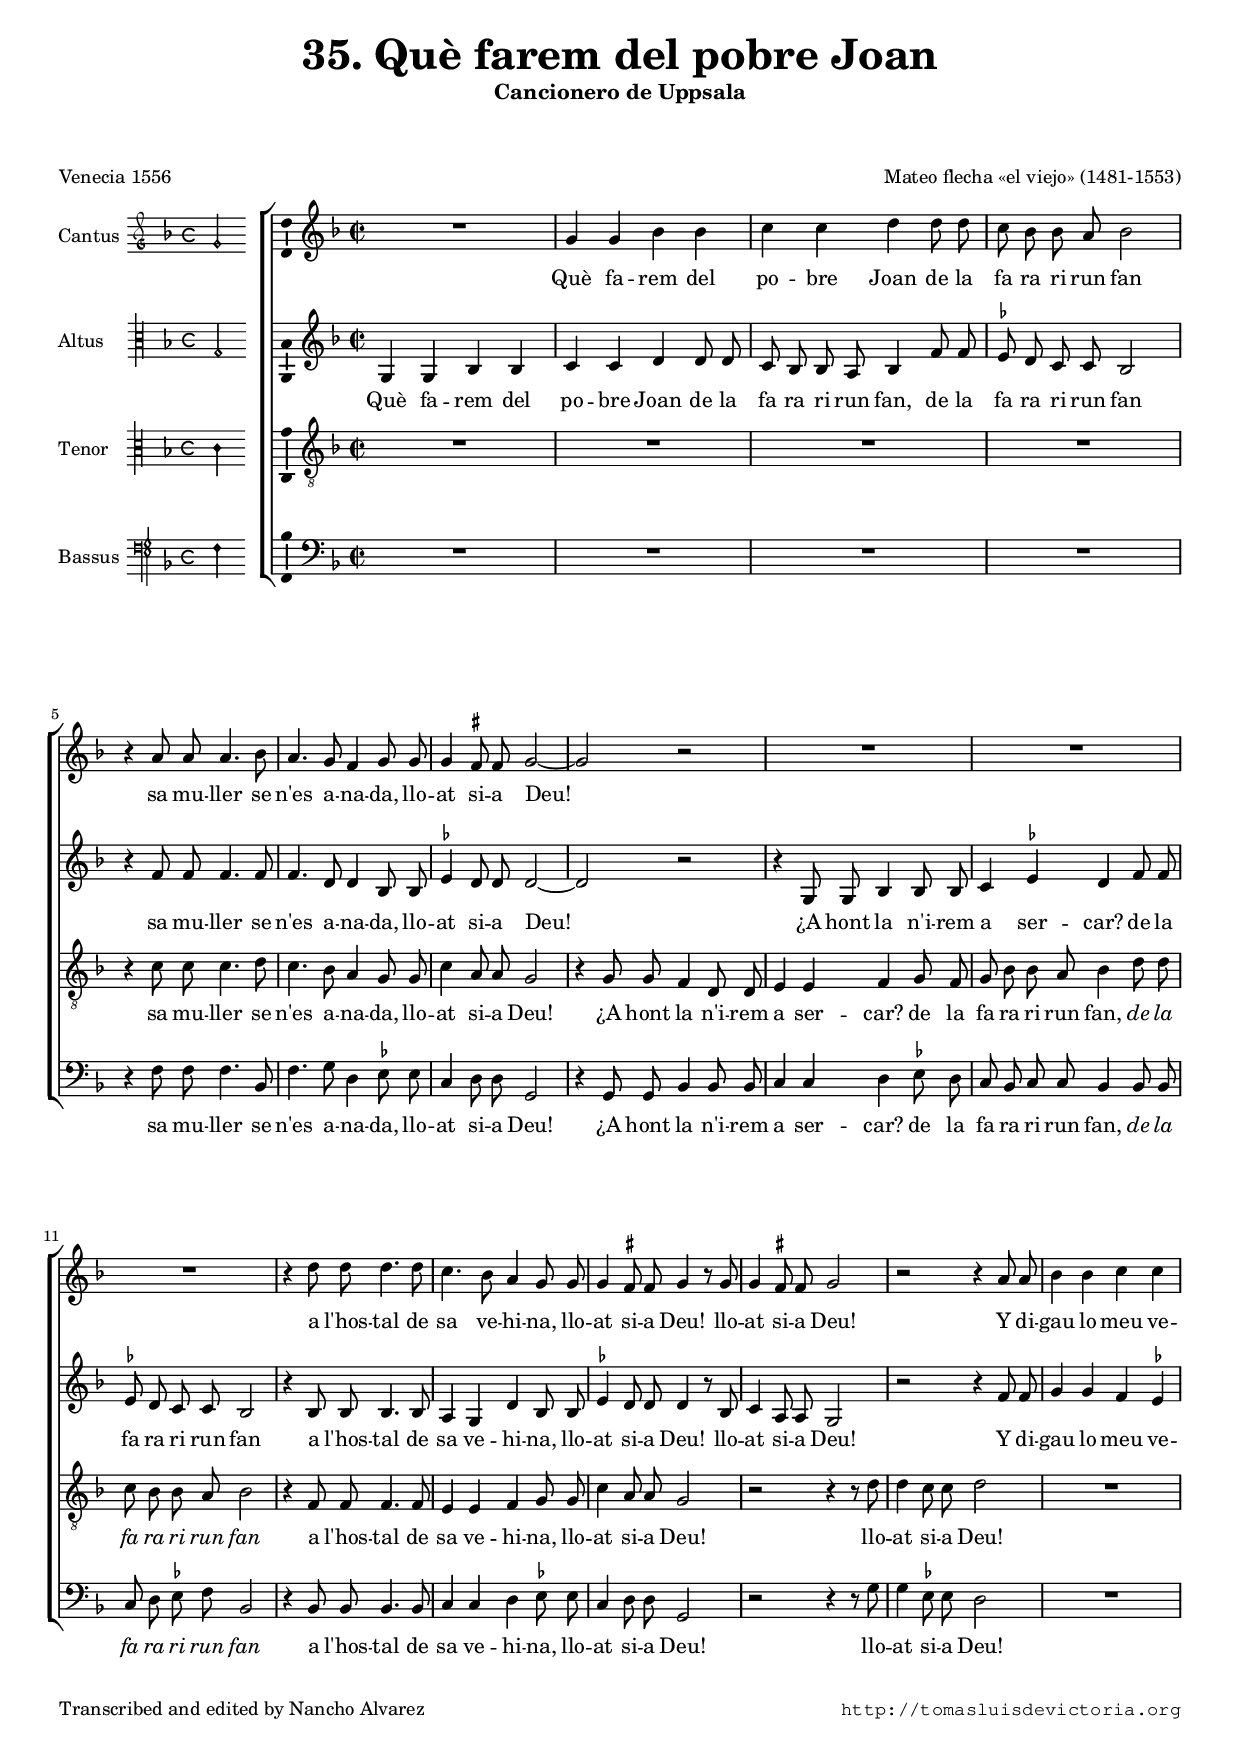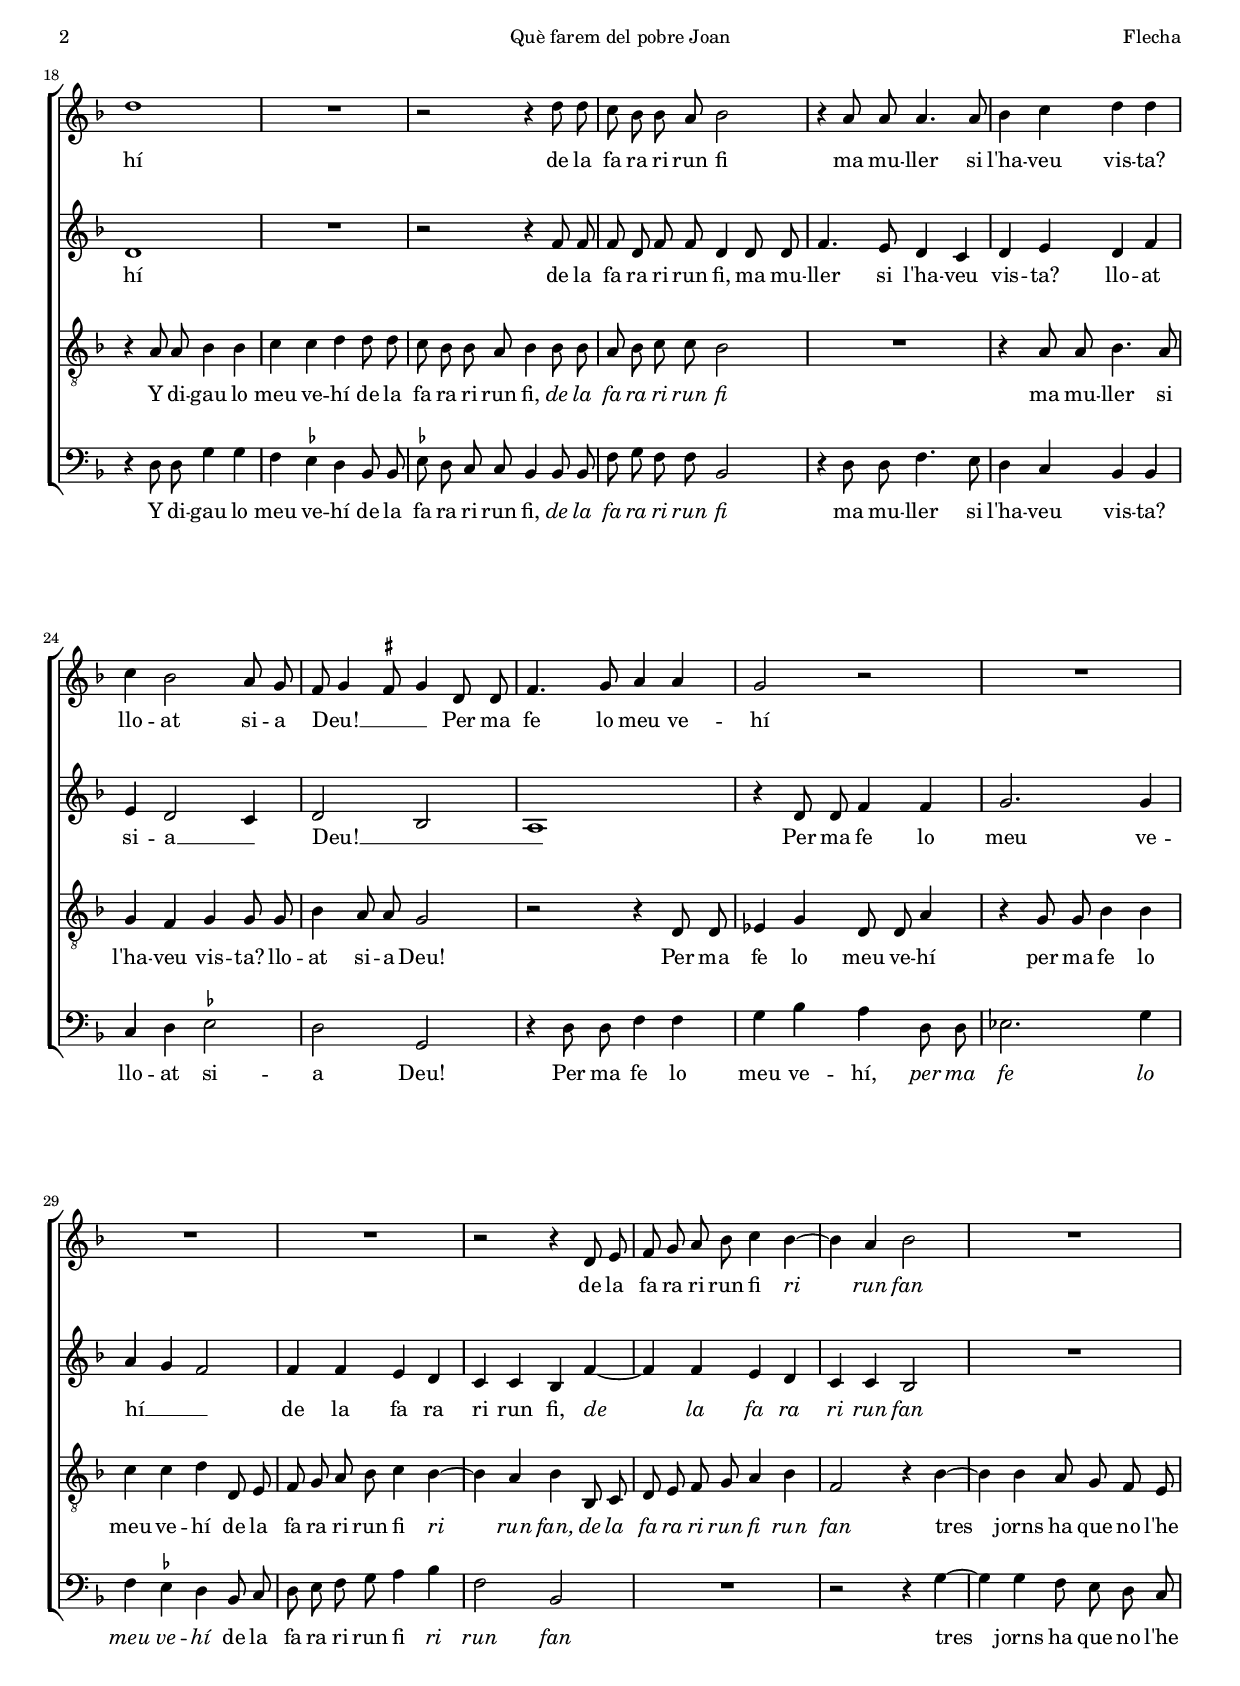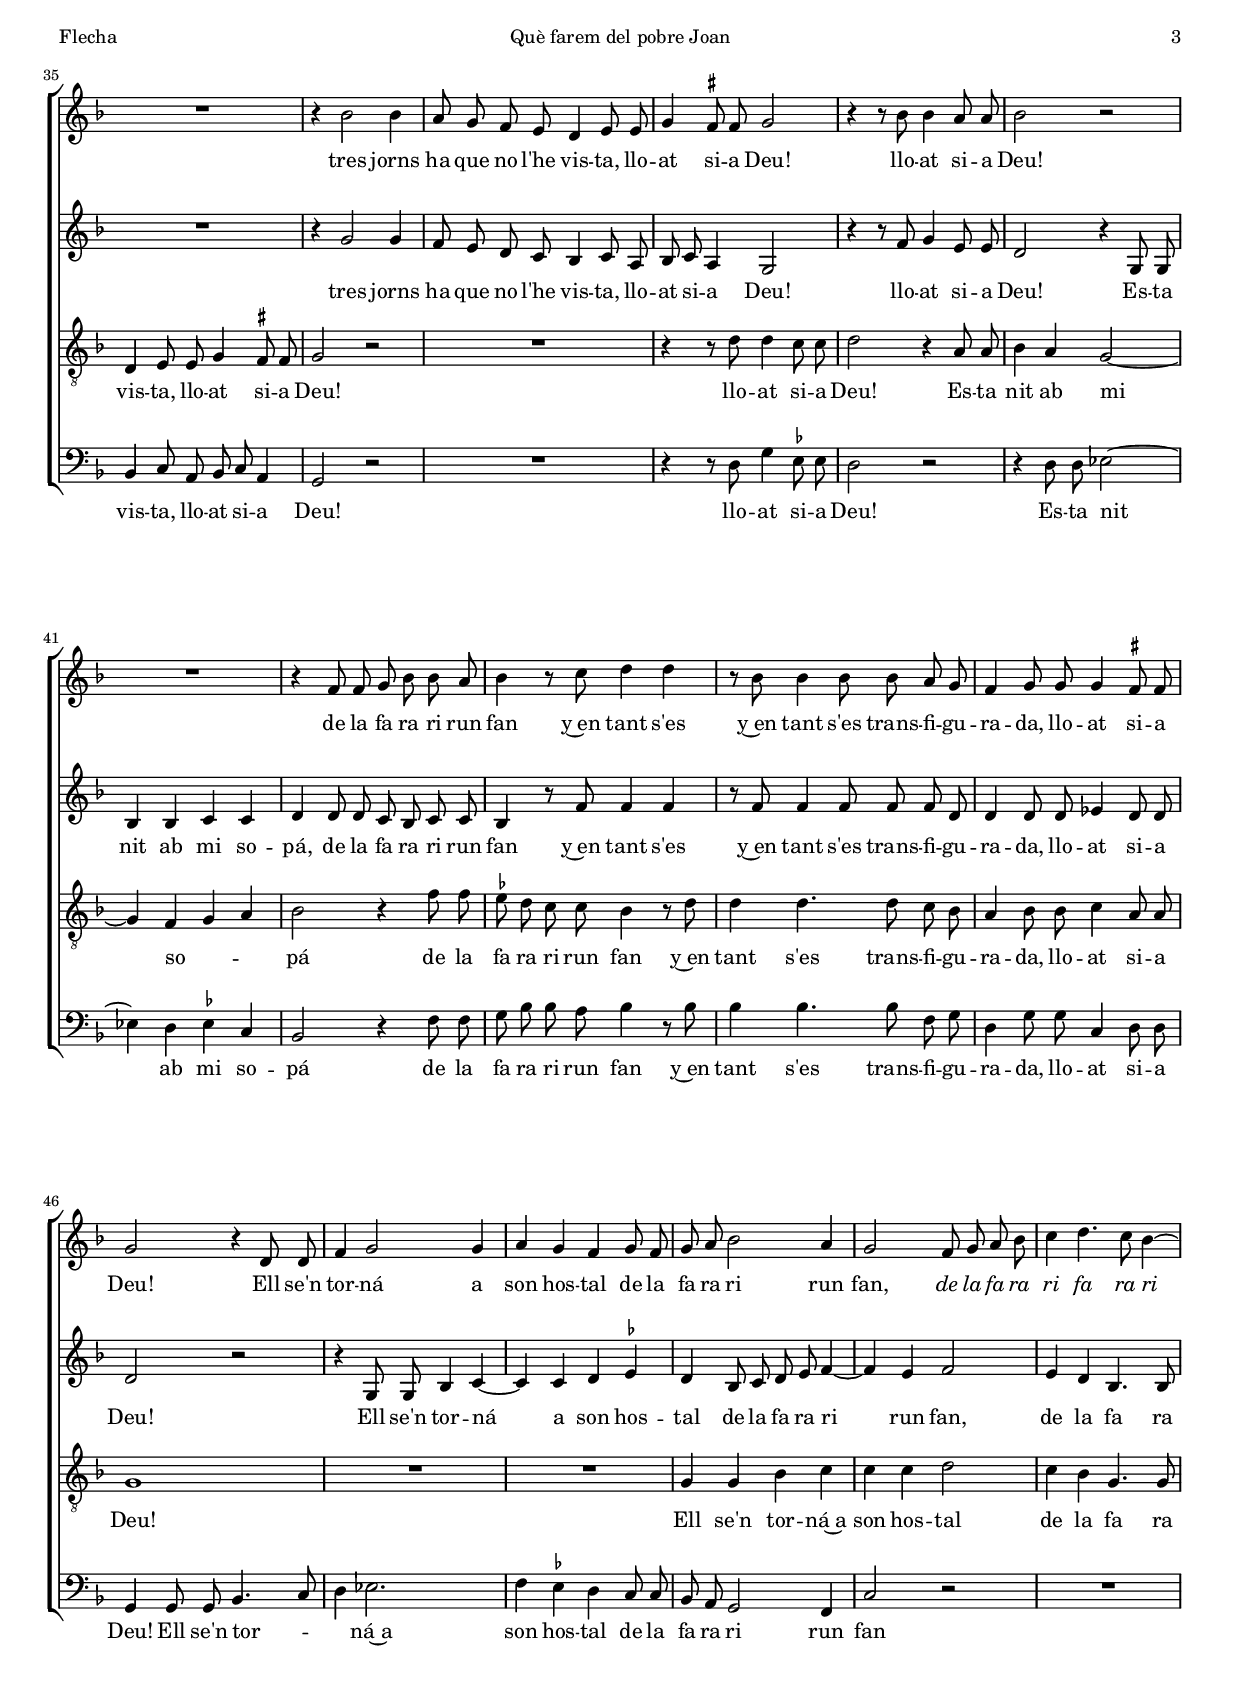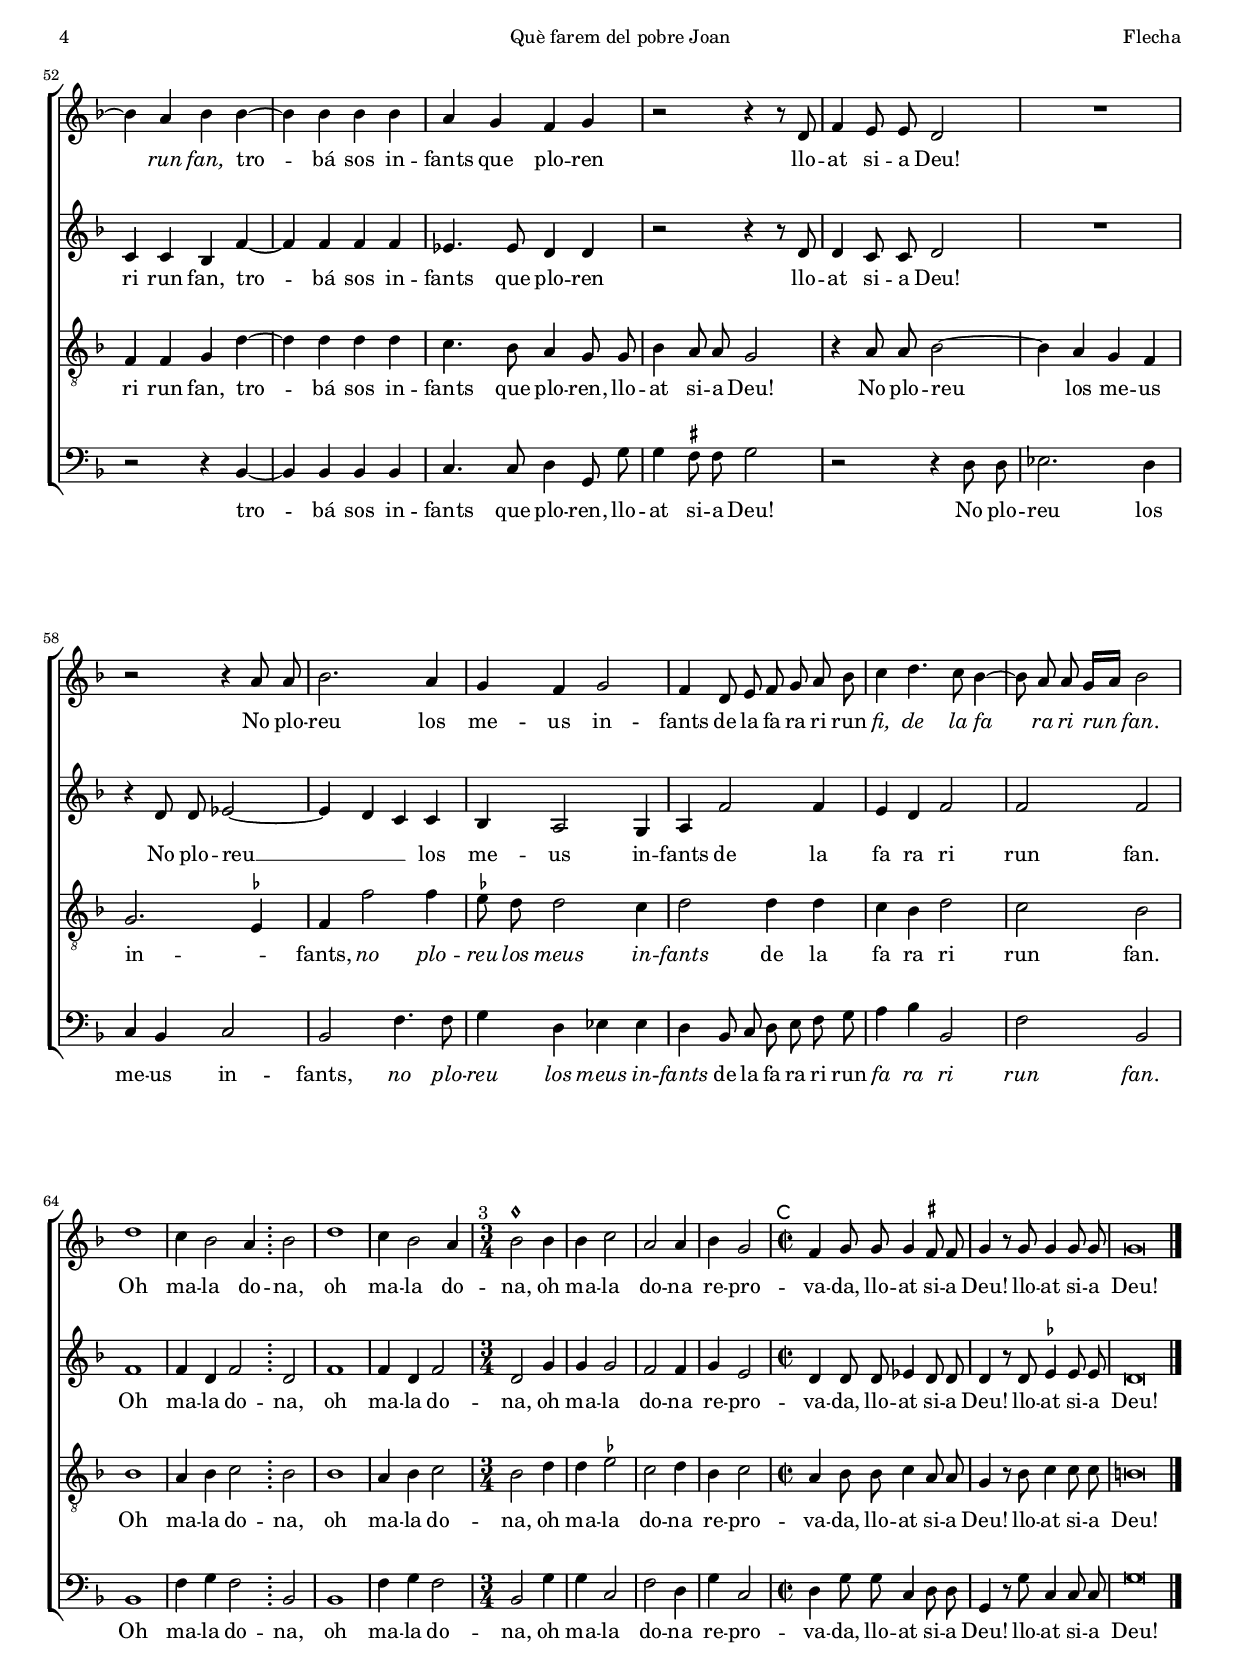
\version "2.18.0"

#(set-default-paper-size "a4")
#(set-global-staff-size 16.35)
#(ly:set-option 'point-and-click #f)
%mobile -s15.2 -i3.2

italicas=\override LyricText.font-shape = #'italic
rectas=\override LyricText.font-shape = #'upright
ss=\once \set suggestAccidentals = ##t
incipitwidth = 20
mtempo={\tempo 4 = 106}
mtempob={\tempo 4 = 53}
mtempoc={\tempo 4 = 159}

htitle="Què farem del pobre Joan"
hcomposer="Flecha"

\header {
	title=\markup{\fontsize #3 "35. Què farem del pobre Joan"}
	subtitle="Cancionero de Uppsala"
	subsubtitle=\markup{\null \vspace #2 }
	composer="Mateo flecha «el viejo» (1481-1553)"
        pdfauthor=\composer
	%opus="(-)"
	poet=\markup{"Venecia 1556"}
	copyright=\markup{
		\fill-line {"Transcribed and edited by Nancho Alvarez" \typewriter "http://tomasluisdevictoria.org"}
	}
%	tagline=""
}

global={\key f \major \time 2/2 \skip 1*65
        \once \override Score.TimeSignature.stencil = ##f
	\bar ";" \time 2/4 \skip 2
        \once \override Score.TimeSignature.stencil = ##f
        \time 4/4 \skip 1*2
        \time 3/4
        \mtempoc
	\skip 1*3/4*4
        \mtempo
        \time 2/2 \skip 1*3
	\bar "|."
}


cantus=\relative c''{
	R1
        g4 g bes bes
        c c d d8 d
        c bes bes a bes2
        r4 a8 a a4. bes8
        a4. g8 f4 g8 g
        g4 \ss fis8 fis g2 ~
        g2 r
        R1*3
        r4 d'8 d d4. d8
        c4. bes8 a4 g8 g
        g4 \ss fis8 fis g4 r8 g
        g4 \ss fis8 fis g2
        r r4 a8 a
        bes4 bes c c
        d1
        R1 % añadido a mano?
        r2 r4 d8 d
        c bes bes a bes2
        r4 a8 a a4. a8
        bes4 c d d
        c bes2 a8 g
        f8 g4 \ss fis8 g4 d8 d
        f4. g8 a4 a
        g2 r2
        R1*3
        r2 r4 d8 e
        f g a bes c4 bes4 ~
        bes4 a4 bes2
        R1*2
        r4 bes2 bes4
        a8 g f e d4 e8 e
        g4 \ss fis8 fis g2
        r4 r8 bes bes4 a8 a
        bes2 r % octavas con el tenor!
        R1
        r4 f8 f g bes bes a
        bes4 r8 c d4 d
        r8 bes bes4 bes8 bes a g
        f4 g8 g g4 \ss fis8 fis
        g2 r4 d8 d
        f4 g2 g4
        a g f g8 f
        g8 a bes2 a4 
        g2 f8 g a bes
        c4 d4. c8 bes4 ~
        bes a bes4 bes ~
        bes4 bes bes bes
        a g f g
        r2 r4 r8 d
        f4 e8 e d2
        R1
        r2 r4 a'8 a
        bes2. a4 % el puntillo parece un silencio o un borrón
        g f g2
        f4 d8 e f g a bes
        c4 d4. c8 bes4 ~
        bes8 a8 a g16[ a]
        bes2  \break
        d1
        c4 bes2 a4
        bes2
        d1
        c4 bes2 a4
        %3
        s4*0^\markup{\hspace #-3.8 "3" \hspace #2 \raise #0.8 \musicglyph #"noteheads.s0petrucci"}
        bes2 bes4 % puntillos de separacion
        bes4 c2
        a2 a4
        bes4 g2
        s4*0^\markup{\hspace #-3.8 \musicglyph #"timesig.neomensural44"}
        f4 g8 g g4 \ss fis8 fis
        g4 r8 g g4 g8 g 
        g\breve*1/2
        
}

altus=\relative c'{
	g4 g bes bes
        c c d d8 d
        c bes bes a bes4 f'8 f
        \ss ees d c c bes2
        r4 f'8 f f4. f8
        f4. d8 d4 bes8 bes
        \ss ees4 d8 d d2 ~
        d r
        r4 g,8 g bes4 bes8 bes
        c4 \ss ees d f8 f
        \ss ees8 d c c bes2
        r4 bes8 bes bes4. bes8
        a4 g d'4 bes8 bes
        \ss ees4 d8 d d4 r8 bes
        c4 a8 a g2
        r r4 f'8 f
        g4 g f \ss ees
        d1
        R1
        r2 r4 f8 f f d f f
        d4 d8 d f4. e8
        d4 c d e
        d f
        e d2 c4
        d2 bes
        a1
        r4 d8 d f4 f
        g2. g4
        a g f2
        f4 f e d
        c c bes f'4 ~ 
        f f4 e4 d
        c c bes2
        R1*2
        r4 g'2 g4
        f8 e d c bes4 c8 a
        bes c a4 g2
        r4 r8 f'8 g4 e8 e
        d2 r4 g,8 g
        bes4 bes c c
        d4 d8 d c bes c c
        bes4 r8 f' f4 f
        r8 f f4 f8 f f d
        d4 d8 d ees4 d8 d
        d2 r2
        r4 g,8 g bes4 c ~
        c c d \ss ees
        d4 bes8 c d e f4 ~
        f e f2
        e4 d bes4. bes8 
        c4 c bes f' ~
        f f f f
        ees4. ees8 d4 d
        r2 r4 r8 d
        d4 c8 c d2
        R1
        r4 d8 d ees2 ~
        ees4 d c c
        bes4 a2 g4
        a4 f'2 f4
        e d f2
        f f
        f1
        f4 d f2
        d
        f1
        f4 d f2
        
        d2 g4
        g4 g2
        f2 f4
        g4 e2
        d4 d8 d ees4 d8 d
        d4 r8 d \ss ees4 ees8 ees
        d\breve*1/2
        
}

tenor=\relative c'{
	R1*4
        r4 c8 c c4. d8
        c4. bes8 a4 g8 g
        c4 a8 a g2
        r4 g8 g f4 d8 d
        e4 e f g8 f
        g8 bes bes a bes4 d8 d
        c bes bes a bes2
        r4 f8 f f4. f8
        e4 e f g8 g
        c4 a8 a g2
        r2 r4 r8 d'
        d4 c8 c d2
        R1
        r4 a8 a bes4 bes
        c c d d8 d 
        c8 bes bes a bes4 bes8 bes
        a8 bes c c bes2
        R1
        r4 a8 a bes4. a8
        g4 f g g8 g
        bes4 a8 a g2
        r2 r4 d8 d
        ees4 g d8 d a'4
        r4 g8 g bes4 bes
        c c d d,8 e
        f g a bes c4 bes ~
        bes a bes4 bes,8 c % parece bes,8 bes
        d e f g a4 bes
        f2 r4 bes ~
        bes bes a8 g f e
        d4 e8 e g4 \ss fis8 fis
        g2 r
        R1
        r4 r8 d' d4 c8 c
        d2 r4 a8 a
        bes4 a g2 ~ % octavas con el cantus!
        g4 f4 g a
        bes2 r4 f'8 f
        \ss ees d c c bes4 r8 d
        d4 d4. d8 c bes
        a4 bes8 bes c4 a8 a
        g1
        R1*2
        g4 g bes c
        c c d2
        c4 bes g4. g8
        f4 f g4 d'4 ~
        d d4 d4 d
        c4. bes8 a4 g8 g
        bes4 a8 a g2
        r4 a8 a bes2 ~
        bes4 a4 g f
        g2. \ss ees4
        f f'2 f4
        \ss ees8 d d2 c4
        d2 d4 d
        c bes d2
        c bes
        bes1
        a4 bes c2
        bes
        bes1
        a4 bes c2
        
        bes2 d4
        d4 \ss ees2
        c2 d4
        bes4 c2
        a4 bes8 bes c4 a8 a
        g4 r8 bes c4 c8 c
        b\breve*1/2
}

bassus=\relative c{
	R1*4
        r4 f8 f f4. bes,8
        f'4. g8 d4 \ss ees8 ees
        c4 d8 d g,2
        r4 g8 g bes4 bes8 bes
        c4 c d \ss ees8 d
        c bes c8 c bes4 bes8 bes
        c d \ss ees f bes,2
        r4 bes8 bes bes4. bes8
        c4 c d4 \ss ees8 ees
        c4 d8 d g,2
        r2 r4 r8 g'
        g4 \ss ees8 ees d2
        R1
        r4 d8 d g4 g
        f \ss ees d bes8 bes
        \ss ees d c c bes4 bes8 bes
        f' g f f bes,2
        r4 d8 d f4. e8 
        d4 c bes bes
        c d \ss ees2
        d g,
        r4 d'8 d f4 f
        g bes a d,8 d
        ees2. g4
        f \ss ees d bes8 c
        d e f g a4 bes
        f2 bes,
        R1
        r2 r4 g'4 ~
        g g4 f8 e d c
        bes4 c8 a bes c a4
        g2 r
        R1
        r4 r8 d' g4 \ss ees8 ees
        d2 r
        r4 d8 d ees2 ~ % el puntillo parece silencio
        ees4 d4 \ss ees4 c
        bes2 r4 f'8 f
        g bes bes a bes4 r8 bes
        bes4 bes4. bes8 f8 g
        d4 g8 g c,4 d8 d
        g,4 g8 g bes4. c8 
        d4 ees2.
        f4 \ss ees d c8 c
        bes8 a g2 f4
        c'2 r
        R1
        r2 r4 bes ~
        bes bes bes bes
        c4. c8 d4 g,8 g'
        g4 \ss fis8 fis g2
        r2 r4 d8 d
        ees2. d4
        c bes c2
        bes f'4. f8
        g4 d ees ees
        d bes8 c d e f g
        a4 bes bes,2
        f' bes,
        bes1
        f'4 g f2
        bes,
        bes1
        f'4 g f2
        
        bes,2 g'4
        g c,2
        f d4
        g c,2
        
        d4 g8 g c,4 d8 d
        g,4 r8 g' c,4 c8 c
        g'\breve*1/2
}

textocantus=\lyricmode{
Què fa -- rem del po -- bre Joan
de la fa ra ri run fan % fararirumfan
sa mu -- ller se n'es a -- na -- da,
llo -- at si -- a Deu!

a l'hos -- tal de sa ve -- hi -- na, % Al ostal de sa veyna
llo -- at si -- a Deu!
llo -- at si -- a Deu!

Y di -- gau lo meu ve -- hí
de la fa ra ri run fi
ma mu -- ller si l'ha -- veu vis -- ta? % si la veu
llo -- at si -- a Deu! __ _ _ _ 

Per ma fe lo meu ve -- hí
de la fa ra ri run fi \italicas ri run fan \rectas % editorial
tres jorns ha que no l'he vis -- ta,
llo -- at si -- a Deu!
llo -- at si -- a Deu!

de la fa ra ri run fan

y~en tant s'es y~en tant s'es trans -- fi -- gu -- ra -- da, % errata: transfiguarda
llo -- at si -- a Deu!

Ell se'n tor -- ná a son hos -- tal
de la fa ra ri run fan,
\italicas
de la fa ra ri fa ra ri run fan, % editorial
\rectas
tro -- bá sos in -- fants que plo -- ren % infans
llo -- at si -- a Deu!

No plo -- reu los me -- us in -- fants
de la fa ra ri run \italicas fi, de la fa ra ri run fan. \rectas % editorial
Oh ma -- la do -- na,
oh ma -- la do -- na, 
oh ma -- la do -- na re -- pro -- va -- da,
llo -- at si -- a Deu!
llo -- at si -- a Deu!

}

textoaltus=\lyricmode{
Què fa -- rem del po -- bre Joan
de la fa ra ri run fan,
de la fa ra ri run fan
sa mu -- ller se n'es a -- na -- da,
llo -- at si -- a Deu!

¿A hont la n'i -- rem a ser -- car?
de la fa ra ri run fan
a l'hos -- tal de sa ve -- hi -- na,
llo -- at si -- a Deu!
llo -- at si -- a Deu!

Y di -- gau lo meu ve -- hí
de la fa ra ri run fi,

ma mu -- ller si l'ha -- veu vis -- ta?
llo -- at si -- a __ _ Deu! __ _ _
Per ma fe lo meu ve -- hí __ _ _
de la fa ra ri run fi,
\italicas de la fa ra ri run fan \rectas
tres jorns ha que no l'he vis -- ta,
llo -- at si -- a Deu!
llo -- at si -- a Deu!

Es -- ta nit ab mi so -- pá,
de la fa ra ri run fan % fa

y~en tant s'es y~en tant s'es trans -- fi -- gu -- ra -- da,
llo -- at si -- a Deu!

Ell se'n tor -- ná a son hos -- tal
de la fa ra ri run fan, % fararirira
de la fa ra ri run fan,
tro -- bá sos in -- fants que plo -- ren
llo -- at si -- a Deu!

No plo -- reu __ _ _ los me -- us in -- fants
de la fa ra ri run fan.
Oh ma -- la do -- na,
oh ma -- la do -- na, 
oh ma -- la do -- na re -- pro -- va -- da,
llo -- at si -- a Deu!
llo -- at si -- a Deu!

}

textotenor=\lyricmode{
sa mu -- ller se n'es a -- na -- da,
llo -- at si -- a Deu!

¿A hont la n'i -- rem a ser -- car?
de la fa ra ri run fan,
\italicas de la fa ra ri run fan \rectas
a l'hos -- tal de sa ve -- hi -- na,
llo -- at si -- a Deu!
llo -- at si -- a Deu!

Y di -- gau lo meu ve -- hí
de la fa ra ri run fi,
\italicas de la fa ra ri run fi \rectas % en lugar de ij pone y

ma mu -- ller si l'ha -- veu vis -- ta?
llo -- at si -- a Deu!
Per ma fe lo meu ve -- hí
per ma fe lo meu ve -- hí
de la fa ra ri run fi
\italicas ri run fan, % editorial
de la fa ra ri run fi run fan \rectas % run fan editorial
tres jorns ha que no l'he vis -- ta,
llo -- at si -- a Deu!
llo -- at si -- a Deu!

Es -- ta nit ab mi so -- _ _ pá
de la fa ra ri run fan % fa

y~en tant s'es trans -- fi -- gu -- ra -- da,
llo -- at si -- a Deu!

Ell se'n tor -- ná~a son hos -- tal % El
de la fa ra ri run fan,
tro -- bá sos in -- fants que plo -- ren,
llo -- at si -- a Deu!

No plo -- reu los me -- us in -- _ fants,
\italicas no plo -- reu los meus in -- fants \rectas
de la fa ra ri run fan.
Oh ma -- la do -- na,
oh ma -- la do -- na, 
oh ma -- la do -- na re -- pro -- va -- da,
llo -- at si -- a Deu!
llo -- at si -- a Deu!

}

textobassus=\lyricmode{
sa mu -- ller se n'es a -- na -- da,
llo -- at si -- a Deu!

¿A hont la n'i -- rem a ser -- car?
de la fa ra ri run fan,
\italicas de la fa ra ri run fan \rectas
a l'hos -- tal de sa ve -- hi -- na,
llo -- at si -- a Deu!
llo -- at si -- a Deu!

Y di -- gau lo meu ve -- hí
de la fa ra ri run fi,
\italicas de la fa ra ri run fi \rectas

ma mu -- ller si l'ha -- veu vis -- ta?
llo -- at si -- a Deu!
Per ma fe lo meu ve -- hí,
\italicas per ma fe lo meu ve -- hí \rectas
de la fa ra ri run fi
\italicas ri run fan \rectas % editorial
tres jorns ha que no l'he vis -- ta,
llo -- at si -- a Deu!
llo -- at si -- a Deu!

Es -- ta nit ab mi so -- pá
de la fa ra ri run fan

y~en tant s'es trans -- fi -- gu -- ra -- da,
llo -- at si -- a Deu!

Ell se'n tor -- _ _ ná~a son hos -- tal
de la fa ra ri run fan
tro -- bá sos in -- fants que plo -- ren,
llo -- at si -- a Deu!

No plo -- reu los me -- us in -- fants,
\italicas no plo -- reu los meus in -- fants \rectas
de la fa ra ri run \italicas fa ra ri run fan. \rectas % editorial
Oh ma -- la do -- na,
oh ma -- la do -- na, 
oh ma -- la do -- na re -- pro -- va -- da,
llo -- at si -- a Deu!
llo -- at si -- a Deu!

}

%{
¡Qué será del pobre Juan!
Su esposa se ha marchado
¡Bendito sea Dios!

¿Dónde la buscaremos?
En la casa de su vecina
¡Bendito sea Dios!

Y decidle a mi vecino,
¿ha visto a mi mujer?
¡Bendito sea Dios!

Por mi fe, vecino mío,
tres días ha que no la he visto
¡Bendito sea Dios!

Esta noche cenó conmigo
Y en tanto se transfiguró
¡Bendito sea Dios!

El volvió a su casa
encontró a sus hijos que lloran.
¡Bendito sea Dios!

No lloreis, hijos míos
Oh, mala mujer reprobada
¡Bendito sea Dios!
%}

incipitcantus=\markup{
	\score{
		{ 
		\set Staff.instrumentName="Cantus "
		\override NoteHead.style = #'neomensural
		\override Staff.TimeSignature.style = #'neomensural
		\cadenzaOn 
		\clef "petrucci-g"
		\key f \major
		\time 4/4
                g'2
		} 

	\layout { line-width=\incipitwidth indent = 0 }
	}
}

incipitaltus=\markup{
	\score{
		{ 
		\set Staff.instrumentName="Altus    "
		\override NoteHead.style = #'neomensural 
		\override Staff.TimeSignature.style = #'neomensural
		\cadenzaOn 
		\clef "petrucci-c3"
		\key f \major
		\time 4/4
                g2
		} 
	\layout { line-width=\incipitwidth indent = 0 }
	}
}


incipittenor=\markup{
	\score{
		{ 
		\set Staff.instrumentName="Tenor   "
		\override NoteHead.style = #'neomensural 
		\override Staff.TimeSignature.style = #'neomensural
		\cadenzaOn 
		\clef "petrucci-c3" % luego cambia a c4
		\key f \major
		\time 4/4
                c'4*2
		} 
	\layout { line-width=\incipitwidth indent=0 }
	}
}

incipitbassus=\markup{
	\score{
		{ 
		\set Staff.instrumentName="Bassus "
		\override NoteHead.style = #'neomensural
		\override Staff.TimeSignature.style = #'neomensural
		\cadenzaOn 
		\clef "petrucci-f4"
		\key f \major
		\time 4/4
                f4*2
		} 
	\layout { line-width=\incipitwidth indent = 0 }
	}
}

%\layout {
%       \context {\Voice
%               \remove Ligature_bracket_engraver
%               \consists Mensural_ligature_engraver
%       }
%       line-width=\incipitwidth
%       indent = 0
%}

\score {\transpose c' c'{
\new ChoirStaff<<

	\new Staff <<\global
	\new Voice="v1" {
		\set Staff.instrumentName=\incipitcantus
		\clef "treble"
		\cantus }
	\new Lyrics \lyricsto "v1" {\textocantus }
	>>

	\new Staff <<\global
	\new Voice="v2" {
		\set Staff.instrumentName=\incipitaltus
		\clef "treble"
		\altus }
	\new Lyrics \lyricsto "v2" {\textoaltus }
	>>
	
	\new Staff <<\global
	\new Voice="v3" {
		\set Staff.instrumentName=\incipittenor
		\clef "G_8"
		\tenor }
	\new Lyrics \lyricsto "v3" {\textotenor }
	>>

	\new Staff <<\global
	\new Voice="v4" {
		\set Staff.instrumentName=\incipitbassus
		\clef "bass"
		\bassus }
	\new Lyrics \lyricsto "v4" {\textobassus }
	>>
	
>>

	} % transpose

\layout{ 
	\context {\Lyrics 
		\override VerticalAxisGroup.staff-affinity = #UP
		\override VerticalAxisGroup.nonstaff-relatedstaff-spacing =
			#'((basic-distance . 0) (minimum-distance . 0) (padding . 1))
		\override LyricText.font-size = #1.2
		\override LyricHyphen.minimum-distance = #0.5
	}
	\context {\Score 
		tempoHideNote = ##t
		\override BarNumber.padding = #2 
	}
	\context {\Voice 
		%melismaBusyProperties = #'()
		autoBeaming = ##f
	}
	\context {\Staff 
                %\RemoveEmptyStaves
                %\override VerticalAxisGroup.remove-first = ##t
		\override VerticalAxisGroup.staff-staff-spacing =
			#'((basic-distance . 11) (minimum-distance . 0) (padding . 1))
		\consists Ambitus_engraver 
		\override LigatureBracket.padding = #1
	}
}

%\midi { \mtempo }

}


\paper{
	evenHeaderMarkup=\markup  \fill-line { \fromproperty #'page:page-number-string \htitle \hcomposer }
	oddHeaderMarkup= \markup  \fill-line { \on-the-fly #not-first-page \hcomposer \on-the-fly #not-first-page \htitle \on-the-fly #not-first-page \fromproperty #'page:page-number-string }
	%system-count=20
	%page-count = 8
	ragged-last-bottom = ##f
	indent=3.6\cm
	system-system-spacing =
	#'((basic-distance . 20) (minimum-distance . 0) (padding . 5))
	top-system-spacing = % header
	#'((basic-distance . 8) (minimum-distance . 0) (padding . 0))
	last-bottom-spacing = % footer
	#'((basic-distance . 12) (minimum-distance . 0) (padding . 0))
	markup-system-spacing.padding = #1.5
}
